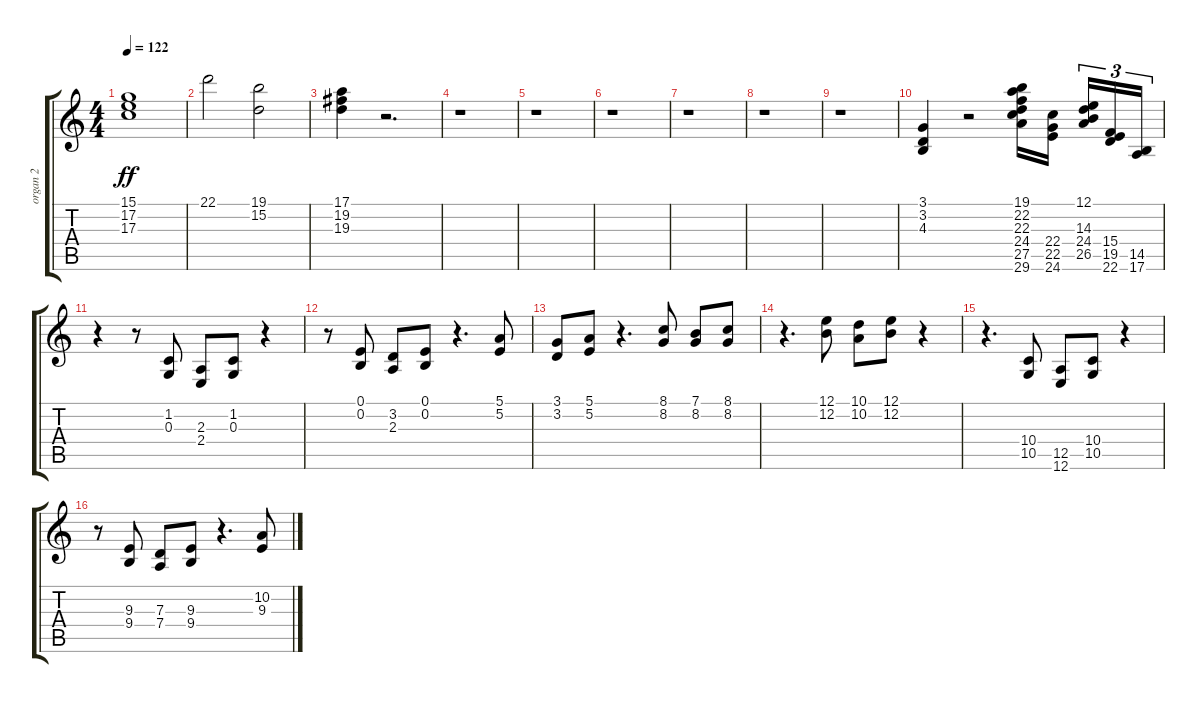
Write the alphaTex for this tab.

\track ("organ 2" "organ 2") {instrument rockorgan}
\staff {score tabs}
\tuning (E4 B3 G3 D3 A2 E2) {hide}
\ts (4 4)
\tempo 122
\clef g2
\ks c
(15.1 17.2 17.3).1{dy ff} |
22.1.2 (19.1 15.2).2 |
(17.1 19.2 19.3).4 r.2{d} |
r.1 |
r.1 |
r.1 |
r.1 |
r.1 |
r.1 |
(3.1 3.2 4.3).4 r.2 (19.1 22.2 22.3 24.4 27.5 29.6).16 (22.4 22.5 24.6).16 (12.1 14.3 24.4 26.5).16{tu (3 2)} (15.4 19.5 22.6).16{tu (3 2)} (14.5 17.6).16{tu (3 2)} |
r.4 r.8 (1.2 0.3).8 (2.3 2.4).8 (1.2 0.3).8 r.4 |
r.8 (0.1 0.2).8 (3.2 2.3).8 (0.1 0.2).8 r.4{d} (5.1 5.2).8 |
(3.1 3.2).8 (5.1 5.2).8 r.4{d} (8.1 8.2).8 (7.1 8.2).8 (8.1 8.2).8 |
r.4{d} (12.1 12.2).8 (10.1 10.2).8 (12.1 12.2).8 r.4 |
r.4{d} (10.4 10.5).8 (12.5 12.6).8 (10.4 10.5).8 r.4 |
r.8 (9.3 9.4).8 (7.3 7.4).8 (9.3 9.4).8 r.4{d} (10.2 9.3).8
